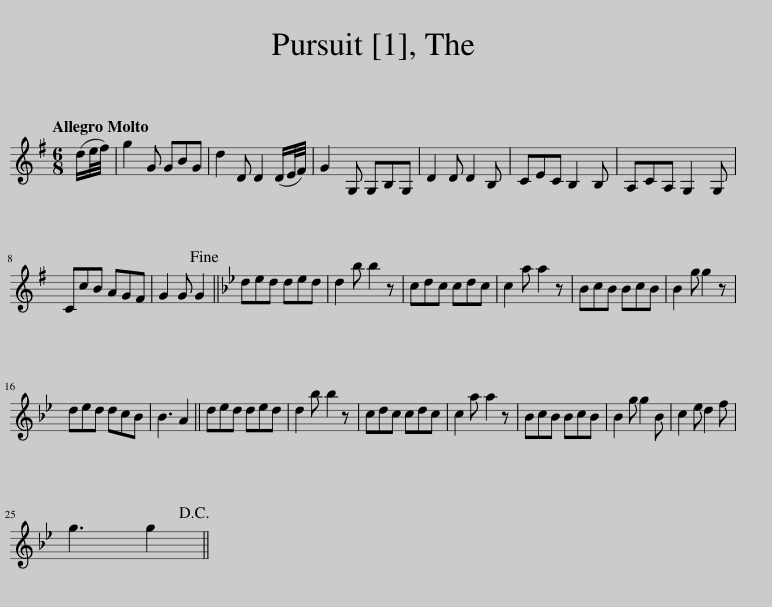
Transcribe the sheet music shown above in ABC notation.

X:1
L:1/8
Q:1/4=120
M:6/8
I:linebreak $
K:G
V:1 treble
V:1
 (d/e/4f/4) | g2 G GBG | d2 D D2 (D/E/4F/4) | G2 G, G,B,G, | D2 D D2 B, | %5
 CEC B,2 B, | A,CA, G,2 G, |$ CcB AGF | G2 G G2!fine! ||[K:Gmin] ded ded | %10
 d2 b b2 z | cdc cdc | c2 a a2 z | BcB BcB | B2 g g2 z |$ %15
 ded dcB | B3 A2 || ded ded | d2 b b2 z | cdc cdc | %20
 c2 a a2 z | BcB BcB | B2 g g2 B | c2 e d2 f |$ g3 g2!D.C.! || %25
